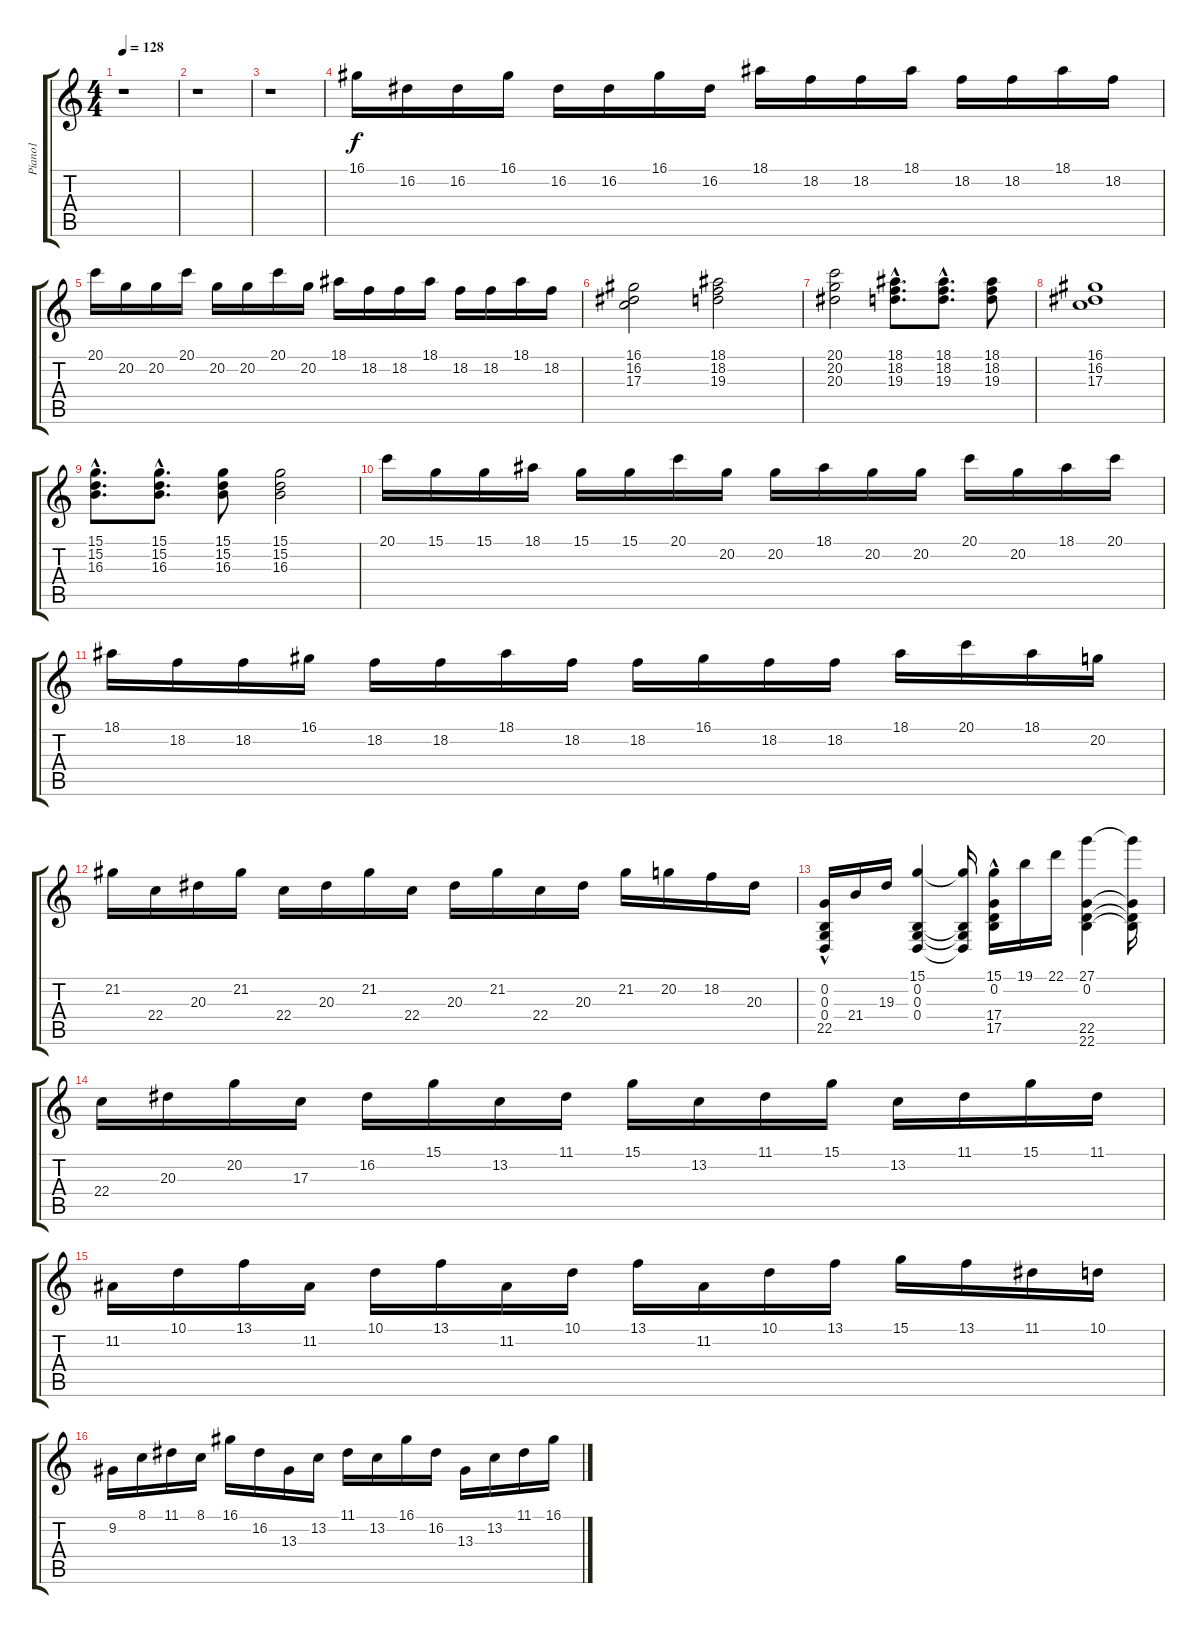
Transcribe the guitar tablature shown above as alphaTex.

\track ("Piano1" "Piano1") {instrument acousticgrandpiano}
\staff {score tabs}
\tuning (E4 B3 G3 D3 A2 E2) {hide}
\ts (4 4)
\tempo 128
\clef g2
\ks c
r.1{dy f} |
r.1 |
r.1 |
16.1.16 16.2.16 16.2.16 16.1.16 16.2.16 16.2.16 16.1.16 16.2.16 18.1.16 18.2.16 18.2.16 18.1.16 18.2.16 18.2.16 18.1.16 18.2.16 |
20.1.16 20.2.16 20.2.16 20.1.16 20.2.16 20.2.16 20.1.16 20.2.16 18.1.16 18.2.16 18.2.16 18.1.16 18.2.16 18.2.16 18.1.16 18.2.16 |
(16.1 16.2 17.3).2 (18.1 18.2 19.3).2 |
(20.1 20.2 20.3).2 (18.1{hac} 18.2{hac} 19.3{hac}).8{d} (18.1{hac} 18.2{hac} 19.3{hac}).8{d} (18.1 18.2 19.3).8 |
(16.1 16.2 17.3).1 |
(15.1{hac} 15.2{hac} 16.3{hac}).8{d} (15.1{hac} 15.2{hac} 16.3{hac}).8{d} (15.1 15.2 16.3).8 (15.1 15.2 16.3).2 |
20.1.16 15.1.16 15.1.16 18.1.16 15.1.16 15.1.16 20.1.16 20.2.16 20.2.16 18.1.16 20.2.16 20.2.16 20.1.16 20.2.16 18.1.16 20.1.16 |
18.1.16 18.2.16 18.2.16 16.1.16 18.2.16 18.2.16 18.1.16 18.2.16 18.2.16 16.1.16 18.2.16 18.2.16 18.1.16 20.1.16 18.1.16 20.2.16 |
21.2.16 22.4.16 20.3.16 21.2.16 22.4.16 20.3.16 21.2.16 22.4.16 20.3.16 21.2.16 22.4.16 20.3.16 21.2.16 20.2.16 18.2.16 20.3.16 |
(0.2{hac} 0.3{hac} 0.4{hac} 22.5).16 21.4.16 19.3.16 (15.1 0.2 0.3 0.4).4 (15.1{t} 0.2{t} 0.3{t} 0.4{t}).16 (15.1 0.2{hac} 17.4{hac} 17.5{hac}).16 19.1.16 22.1.16 (27.1 0.2 22.5 22.6).4 (27.1{t} 0.2{t} 22.5{t} 22.6{t}).16 |
22.4.16 20.3.16 20.2.16 17.3.16 16.2.16 15.1.16 13.2.16 11.1.16 15.1.16 13.2.16 11.1.16 15.1.16 13.2.16 11.1.16 15.1.16 11.1.16 |
11.2.16 10.1.16 13.1.16 11.2.16 10.1.16 13.1.16 11.2.16 10.1.16 13.1.16 11.2.16 10.1.16 13.1.16 15.1.16 13.1.16 11.1.16 10.1.16 |
9.2.16 8.1.16 11.1.16 8.1.16 16.1.16 16.2.16 13.3.16 13.2.16 11.1.16 13.2.16 16.1.16 16.2.16 13.3.16 13.2.16 11.1.16 16.1.16
